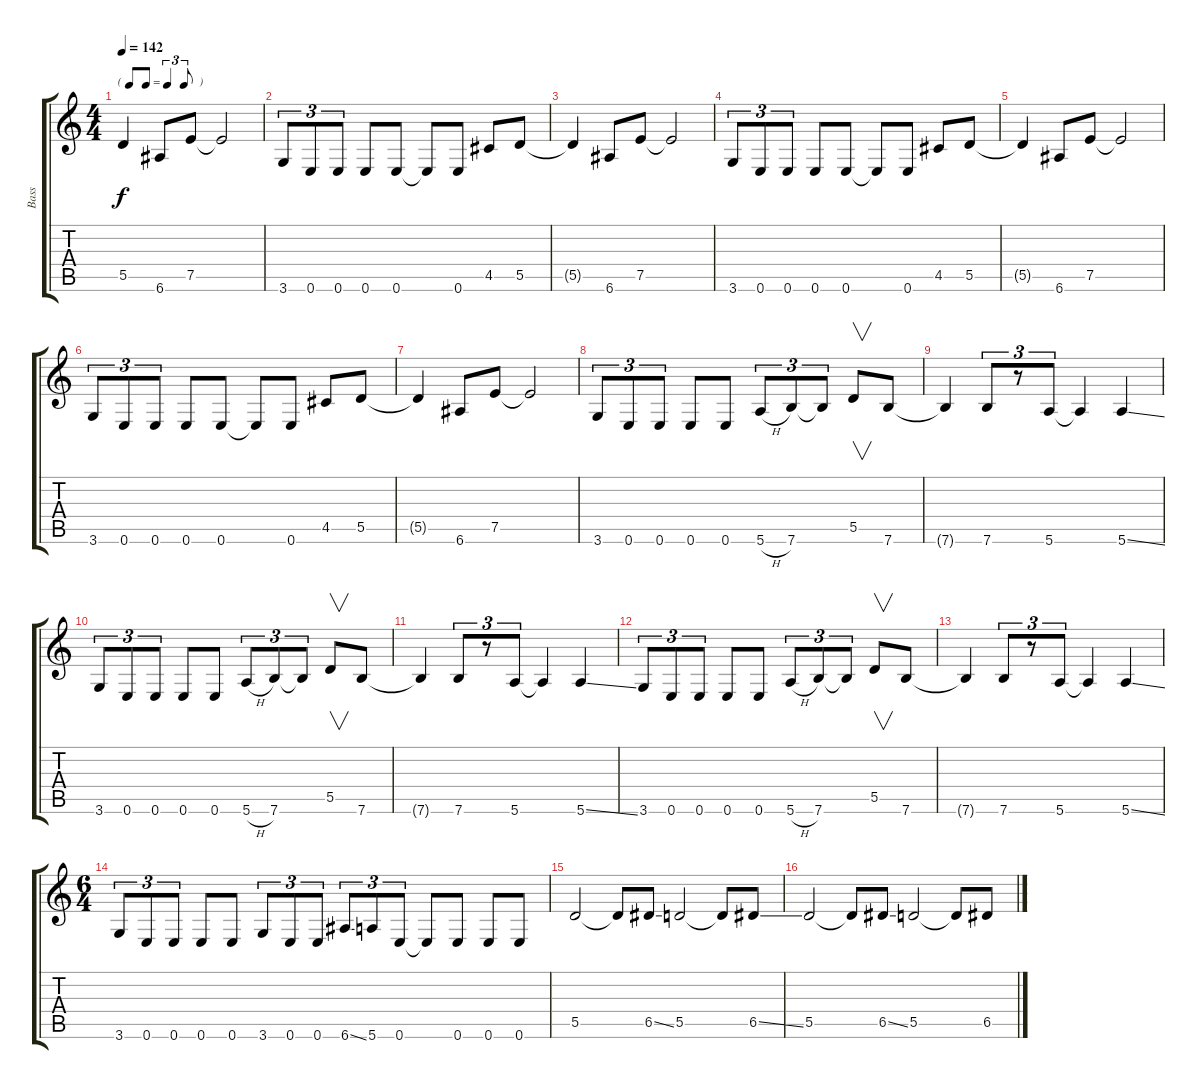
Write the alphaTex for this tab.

\track ("Bass" "Bass") {instrument electricbassfinger}
\staff {score tabs}
\tuning (E4 B3 G3 D3 A2 E2) {hide}
\ts (4 4)
\tf triplet8th
\tempo 142
\clef g2
\ks c
5.5{t}.4{dy f} 6.6.8 7.5.8 7.5{t}.2 |
3.6.8{tu (3 2)} 0.6.8{tu (3 2)} 0.6.8{tu (3 2)} 0.6.8 0.6.8 0.6{t}.8 0.6.8 4.5.8 5.5.8 |
5.5{t}.4 6.6.8 7.5.8 7.5{t}.2 |
3.6.8{tu (3 2)} 0.6.8{tu (3 2)} 0.6.8{tu (3 2)} 0.6.8 0.6.8 0.6{t}.8 0.6.8 4.5.8 5.5.8 |
5.5{t}.4 6.6.8 7.5.8 7.5{t}.2 |
3.6.8{tu (3 2)} 0.6.8{tu (3 2)} 0.6.8{tu (3 2)} 0.6.8 0.6.8 0.6{t}.8 0.6.8 4.5.8 5.5.8 |
5.5{t}.4 6.6.8 7.5.8 7.5{t}.2 |
3.6.8{tu (3 2)} 0.6.8{tu (3 2)} 0.6.8{tu (3 2)} 0.6.8 0.6.8 5.6{h}.8{tu (3 2)} 7.6.8{tu (3 2)} 7.6{t}.8{tu (3 2)} 5.5.8{v} 7.6.8 |
7.6{t}.4 7.6.8{tu (3 2)} r.8{tu (3 2)} 5.6.8{tu (3 2)} 5.6{t}.4 5.6{ss}.4 |
3.6.8{tu (3 2)} 0.6.8{tu (3 2)} 0.6.8{tu (3 2)} 0.6.8 0.6.8 5.6{h}.8{tu (3 2)} 7.6.8{tu (3 2)} 7.6{t}.8{tu (3 2)} 5.5.8{v} 7.6.8 |
7.6{t}.4 7.6.8{tu (3 2)} r.8{tu (3 2)} 5.6.8{tu (3 2)} 5.6{t}.4 5.6{ss}.4 |
3.6.8{tu (3 2)} 0.6.8{tu (3 2)} 0.6.8{tu (3 2)} 0.6.8 0.6.8 5.6{h}.8{tu (3 2)} 7.6.8{tu (3 2)} 7.6{t}.8{tu (3 2)} 5.5.8{v} 7.6.8 |
7.6{t}.4 7.6.8{tu (3 2)} r.8{tu (3 2)} 5.6.8{tu (3 2)} 5.6{t}.4 5.6{ss}.4 |
\ts (6 4)
3.6.8{tu (3 2)} 0.6.8{tu (3 2)} 0.6.8{tu (3 2)} 0.6.8 0.6.8 3.6.8{tu (3 2)} 0.6.8{tu (3 2)} 0.6.8{tu (3 2)} 6.6{ss}.8{tu (3 2)} 5.6.8{tu (3 2)} 0.6.8{tu (3 2)} 0.6{t}.8 0.6.8 0.6.8 0.6.8 |
5.5.2 5.5{t}.8 6.5{ss}.8 5.5.2 5.5{t}.8 6.5{ss}.8 |
5.5.2 5.5{t}.8 6.5{ss}.8 5.5.2 5.5{t}.8 6.5{ss}.8
